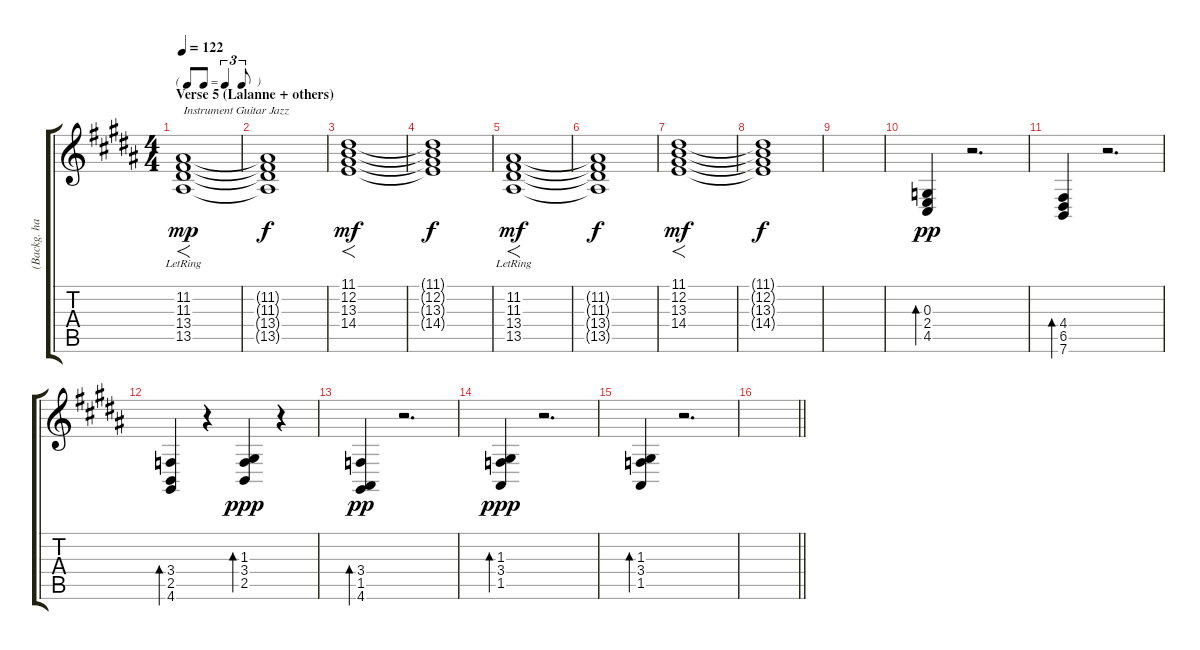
\track ("(Backg. harms.)" "(Backg. ha") {instrument vibraphone}
\staff {score tabs}
\tuning (E4 B3 G3 D3 A2 E2) {hide}
\ts (4 4)
\tf triplet8th
\section ("" "Verse 5 (Lalanne + others)")
\tempo 122
\clef g2
\ks g#minor
(11.2{lr} 11.3{lr} 13.4{lr} 13.5{lr}).1{f txt "Instrument Guitar Jazz" dy mp} |
(11.2{t} 11.3{t} 13.4{t} 13.5{t}).1{dy f} |
(11.1 12.2 13.3 14.4).1{f dy mf} |
(11.1{t} 12.2{t} 13.3{t} 14.4{t}).1{dy f} |
(11.2{lr} 11.3{lr} 13.4{lr} 13.5{lr}).1{f dy mf} |
(11.2{t} 11.3{t} 13.4{t} 13.5{t}).1{dy f} |
(11.1 12.2 13.3 14.4).1{f dy mf} |
(11.1{t} 12.2{t} 13.3{t} 14.4{t}).1{dy f} |
|
(0.3 2.4 4.5).4{bd 120 dy pp instrument marimba} r.2{d} |
(4.4 6.5 7.6).4{bd 120} r.2{d} |
(3.4 2.5 4.6).4{bd 120} r.4 (1.3 3.4 2.5).4{bd 120 dy ppp} r.4 |
(3.4 1.5 4.6).4{bd 120 dy pp} r.2{d} |
(1.3 3.4 1.5).4{bd 120 dy ppp} r.2{d} |
(1.3 3.4 1.5).4{bd 120} r.2{d} |
\barLineRight lightlight
